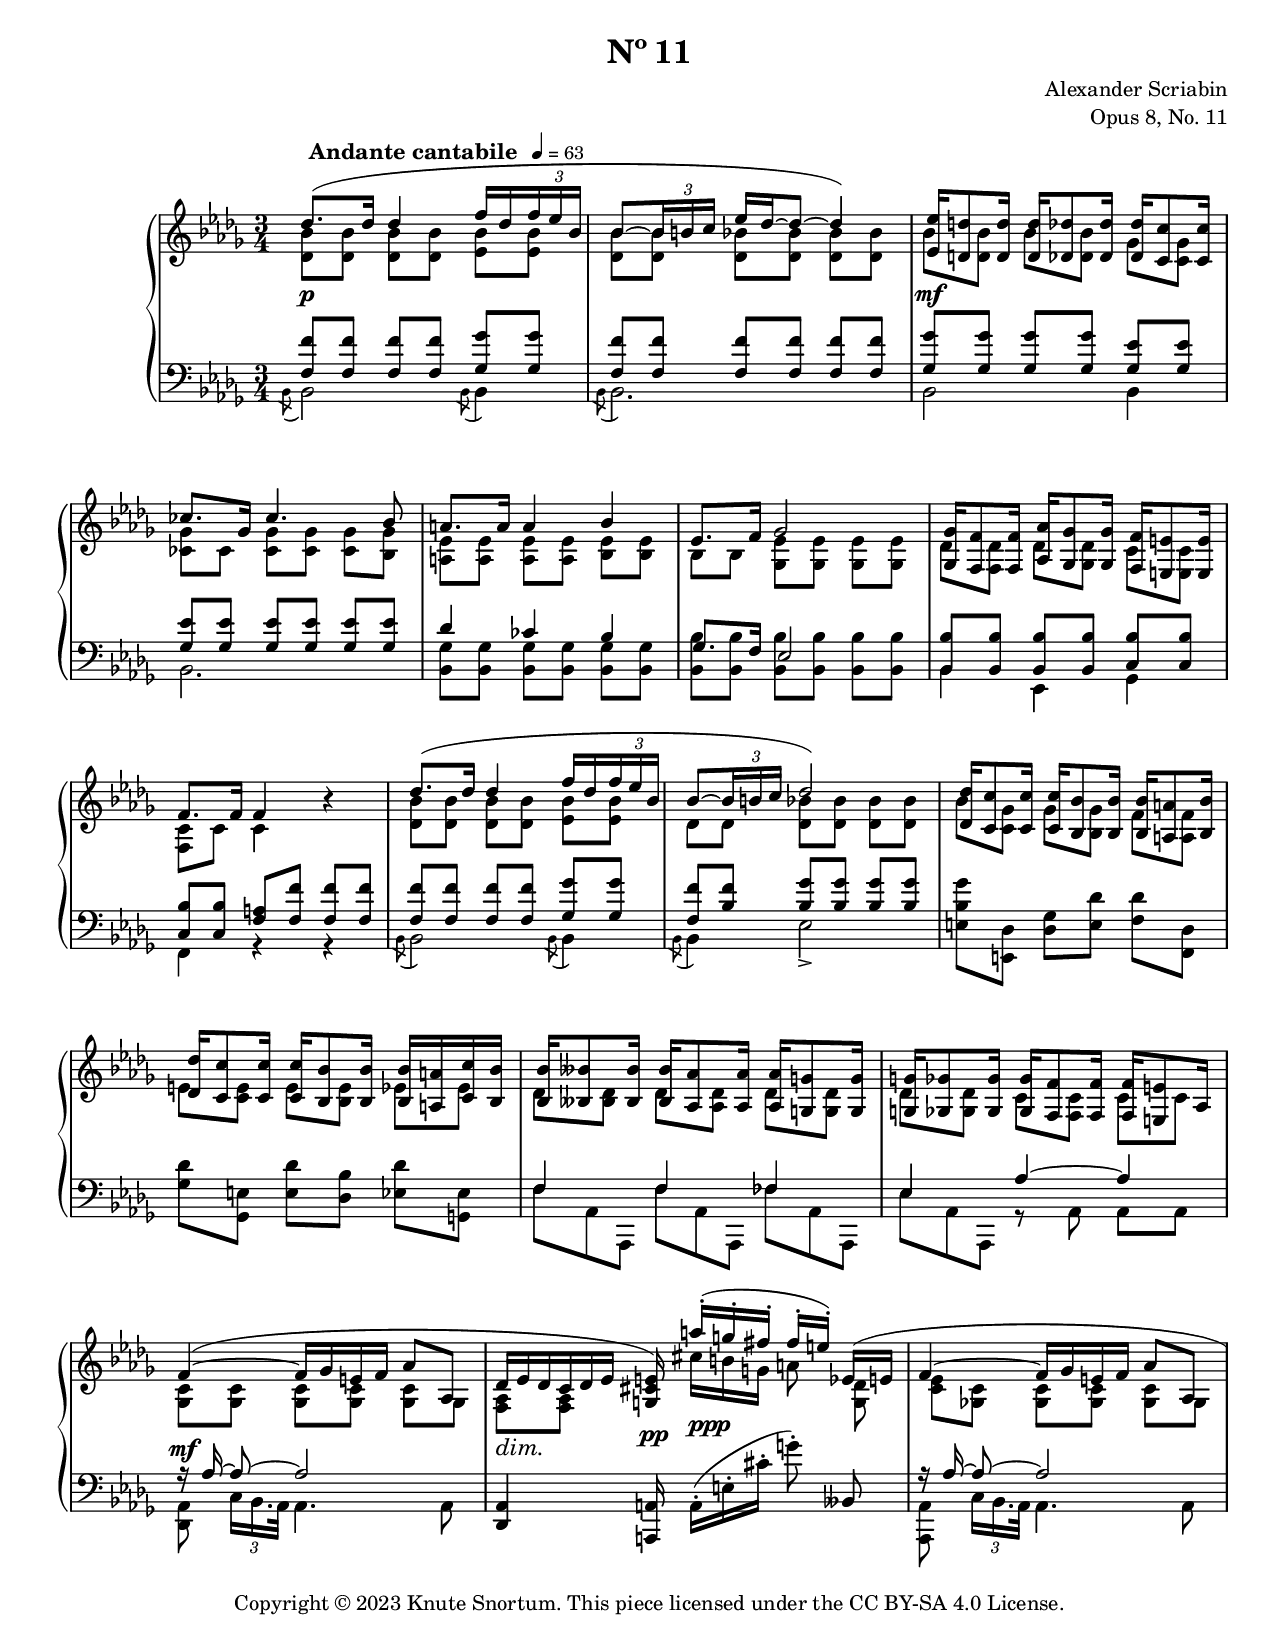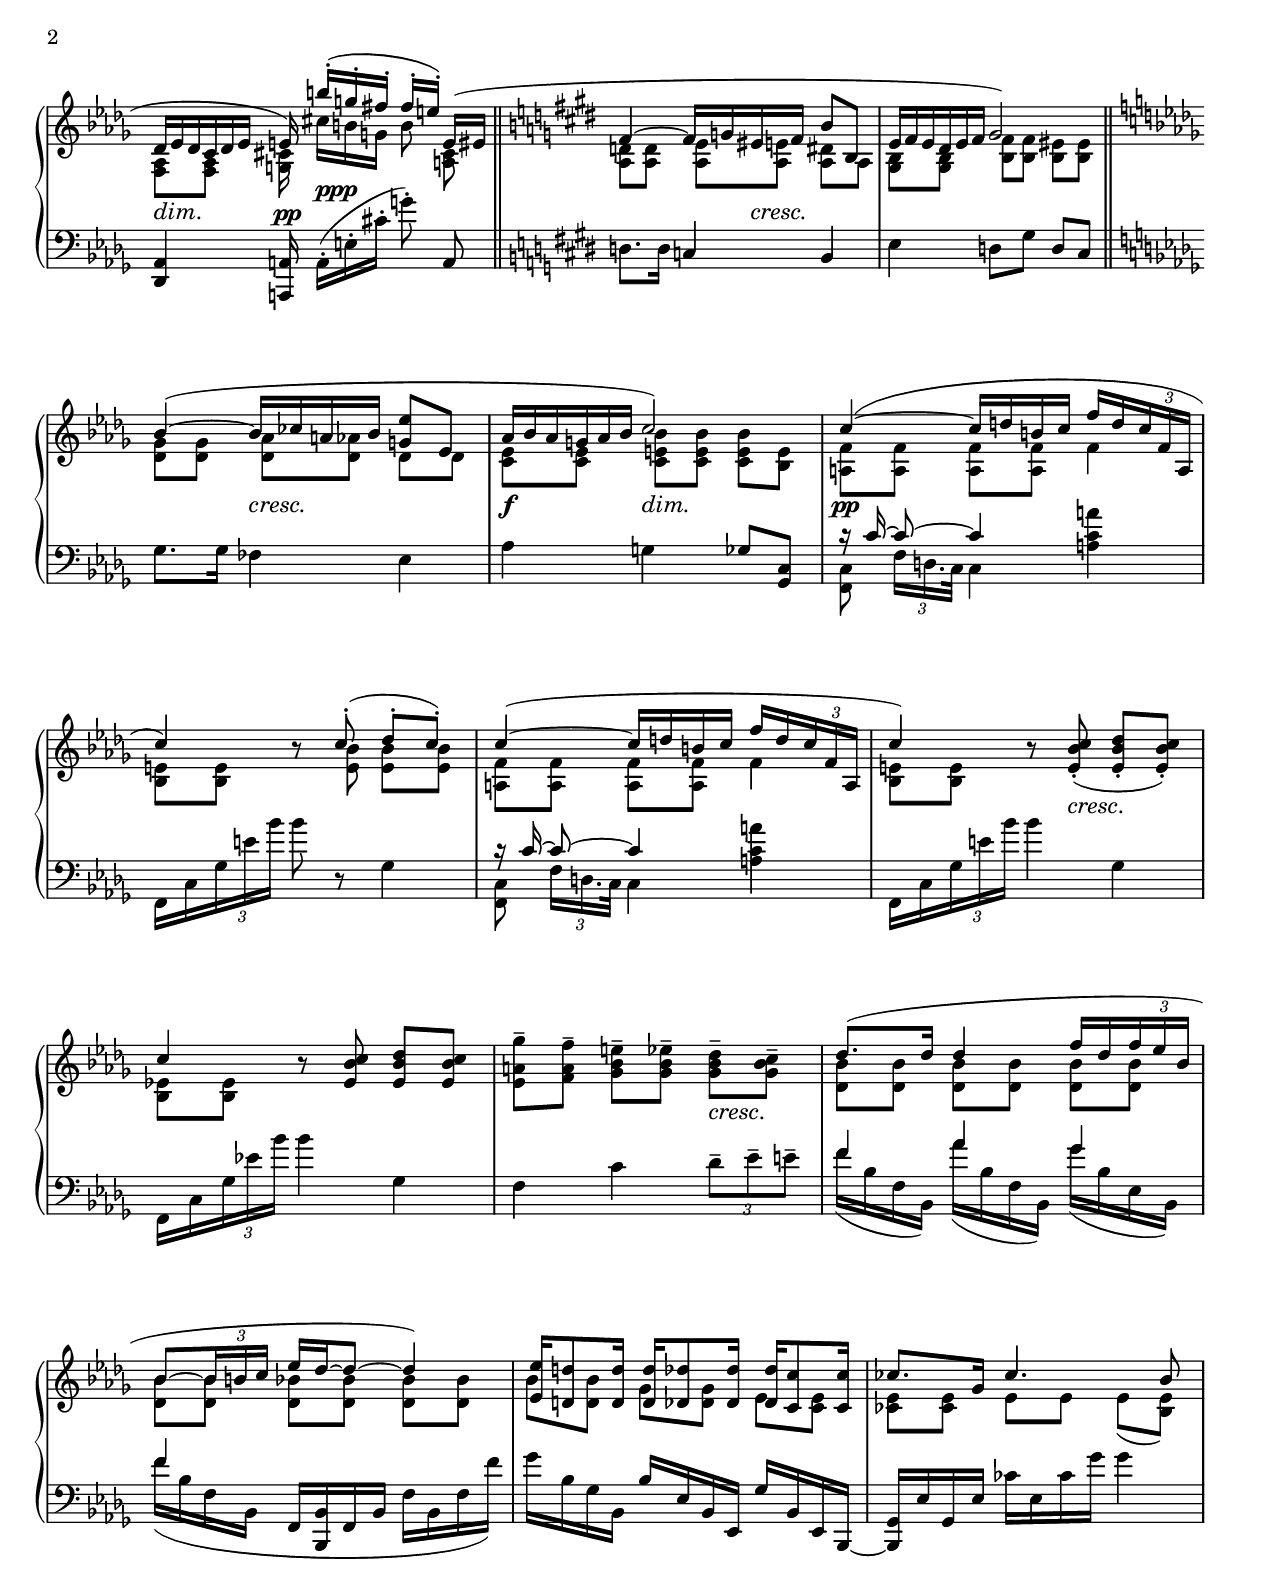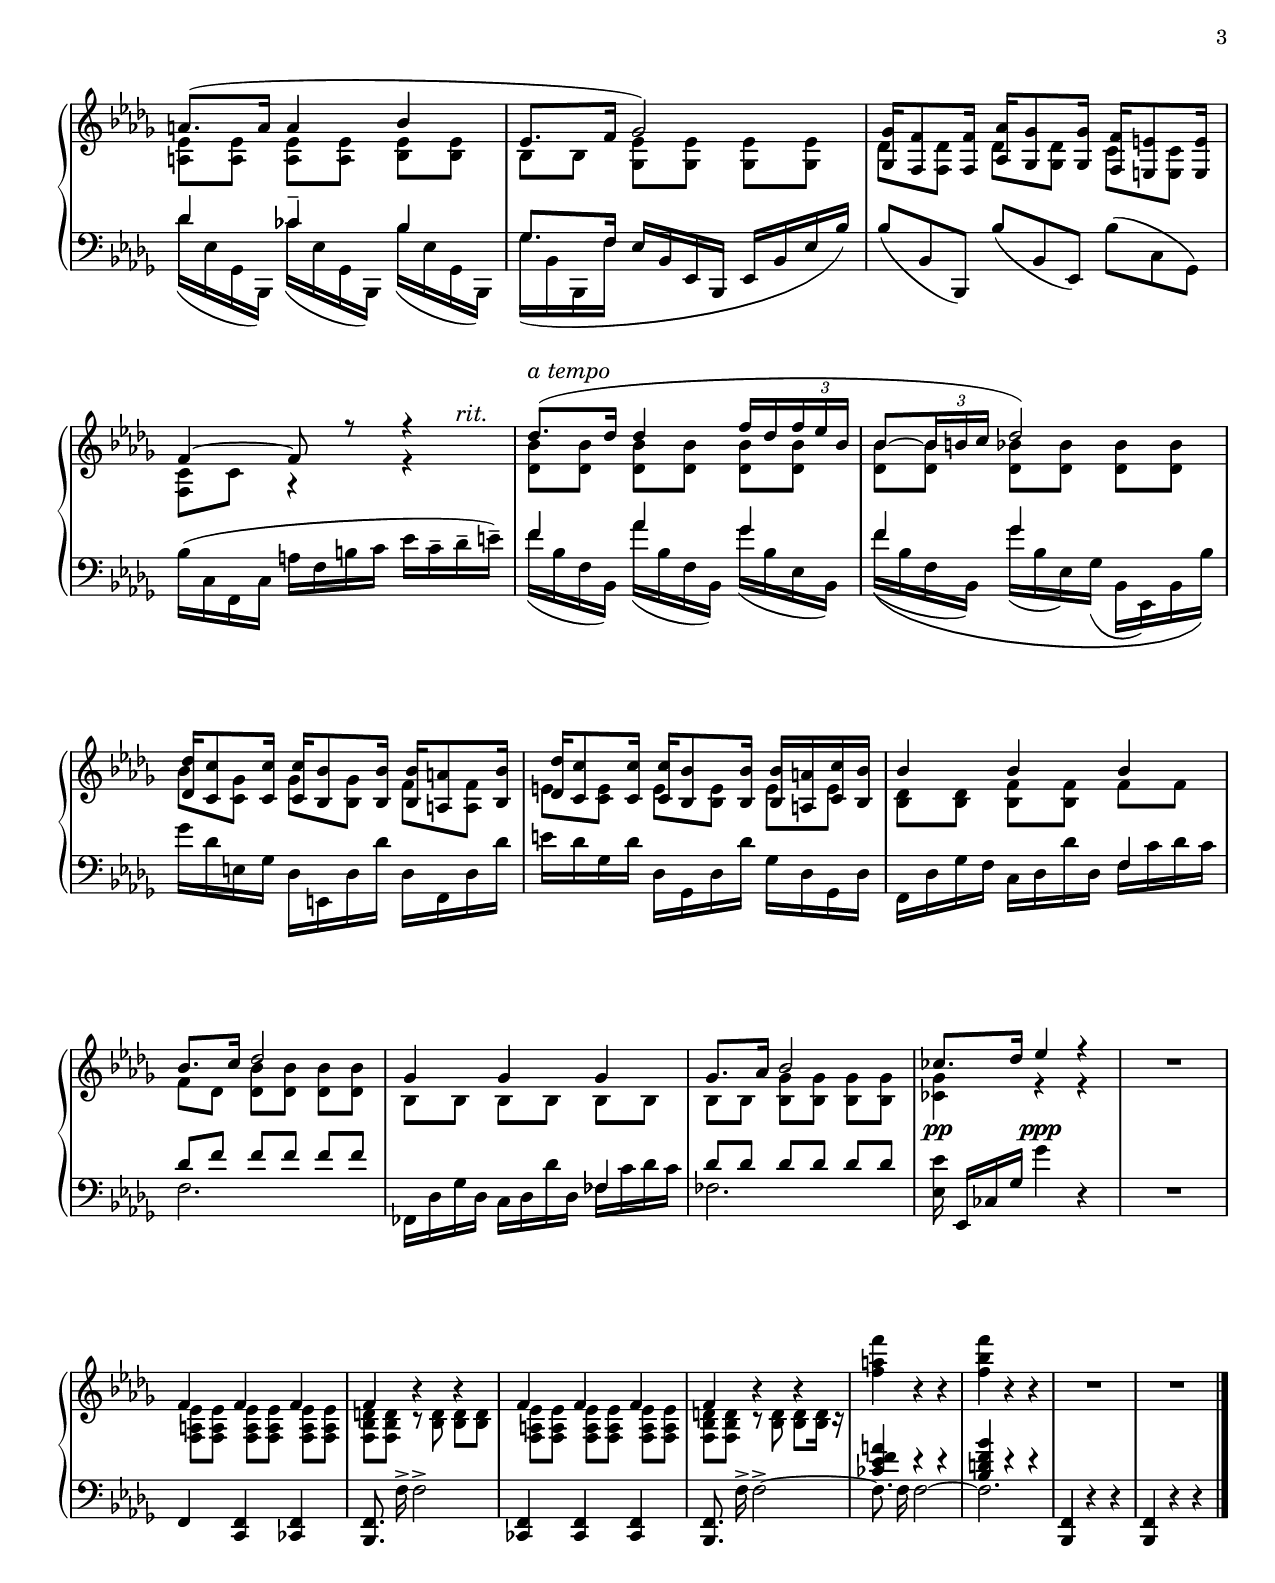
\version "2.24.0"

\include "includes/header-paper.ily"
%...+....1....+....2....+....3....+....4....+....5....+....6....+....7....+....

\version "2.24.0"
\language "english"

\include "global-variables.ily"

%%% Positions and shapes %%%

slurShapeA = \shape #'((0 . -1) (0 . 0.5) (0 . 0.5) (0 . -1)) \etc
slurShapeB = \shape #'((0 . 0) (0 . 0.5) (0 . 0.5) (0 . -1)) \etc
slurShapeC = \shape #'((0 . 0) (0 . 0) (0 . 0) (0 . 6)) \etc
slurShapeD = \shape #'((0 . -0.5) (0 . 0.5) (0 . 0.5) (0 . -1.5)) \etc
slurShapeE = \shape #'((0 . 2) (0 . 0) (0 . 0.5) (0 . 0)) \etc

%%% Music %%%

global = {
  \time 3/4
  \key bf \minor
  \set Staff.extraNatural = ##f
  \eighthsInTwos.34
}

rightHandUpper = \relative {
  \omit TupletBracket
  \voiceOne \grace { s8 } df''8.-\slurShapeA ( df16 df4 f16 df 
    \tuplet 3/2 { f ef bf } |
  bf8~ \tuplet 3/2 { bf16 b c } ef df~ df8~ df4) |
  <ef, ef'>16 <d d'>8 q16  q <df df'>8 q16  q <c c'>8 q16 |
  cf'8. gf16 cf4. bf8 |
  a8. a16 a4 bf |
  ef,8. f16 gf2 |
  <gf, gf'>16 <f f'>8 q16  <af af'> <gf gf'>8 q16  <f f'> <e e'>8 q16 |
  f'8. f16 f4 b\rest |
  
  \barNumberCheck 9
  df8.-\slurShapeB ( df16 df4 f16 df \tuplet 3/2 { f ef bf } |
  bf8~ \tuplet 3/2 { bf16 b c } df2) |
  <df, df'>16 <c c'>8 q16  q <bf bf'>8 q16  q <a a'>8 <bf bf'>16 |
  <df df'>16 <c c'>8 q16  q <bf bf'>8 q16  q <a a'> <c c'> <bf bf'> |
  q16 <bff bff'>8 q16  q <af af'>8 q16  q <g g'>8 q16 |
  q16 <gf gf'>8 q16  q <f f'>8 q16  q <e e'>8 af16 |
  f'4~( f16 gf e f  af8 af, |
  \omit TupletNumber
  \tuplet 3/2 { df16 ef df c df ef } <g, cs e>16)\noBeam a''-.( g-. fs-.
    fs-.[ e-.])  ef,( e |
    
  \barNumberCheck 17
  f4~ f16 gf e f  af8 af, |
  \tuplet 3/2 { df16 ef df c df ef } e)\noBeam b''-.( g-. fs-.  fs-.[ e-.])
    e,( es |
  \bar "||"
  \key e \major
  fs4~ fs16 g es fs b8 b, |
  \tuplet 3/2 { e16 fs e ds e fs } gs2) |
  \bar "||"
  \key bf \minor
  bf4~( bf16 cf a bf <g ef'>8 ef |
  \tuplet 3/2 { af16 bf af g af bf } c2) |
  \undo \omit TupletNumber
  c4~( c16 d b c  f d \tuplet 3/2 { c f, a, } |
  c'4) b8\rest c-.( df-. c-.) |
  
  \barNumberCheck 25
  c4~( c16 d b c  f d \tuplet 3/2 { c f, a, } |
  c'4) \oneVoice r8 <e, bf' c>-.( <e bf' df>-. <e bf' c>-.) |
  \voiceOne c'4 \oneVoice r8 <ef, bf' c> <ef bf' df> <ef bf' c> |
  <ef a gf'>8-- <f a f'>-- <gf bf e>-- <gf bf ef>-- <gf bf df>-- <gf bf c>-- |
  \voiceOne df'8.( df16 df4  f16 df \tuplet 3/2 { f ef bf } |
  bf8~ \tuplet 3/2 { bf16 b c }  ef df~ df8~ df4) |
  <ef, ef'>16 <d d'>8 q16  q <df df'>8 q16  q <c c'>8 q16 |
  cf'8. gf16 cf4. bf8 |
  
  \barNumberCheck 33
  %% slur: SrcB
  a8.( a16 a4 bf |
  ef,8. f16 gf2) |
  <gf, gf'>16 <f f'>8 q16  <af af'>16 <gf gf'>8 q16  <f f'>16 <e e'>8 q16 |
  f'4~ f8 r \after 8 ^\rit r4 |
  df'8.-\slurShapeD (^\aTempo df16 df4  f16 df \tuplet 3/2 { f ef bf } |
  bf8~ \tuplet 3/2 { bf16 b c } df2) |
  <df, df'>16 <c c'>8 q16  q <bf bf'>8 q16  q <a a'>8 <bf bf'>16 |
  <df df'>16 <c c'>8 q16  q <bf bf'>8 q16  q <a a'> <c c'> <bf bf'> |
  
  \barNumberCheck 41
  bf'4 bf bf |
  bf8. c16 df2 |
  gf,4 gf gf |
  gf8. af16 bf2 |
  cf8. df16 ef4 r |
  \oneVoice R2. |
  \voiceOne f,4 f f |
  f4 b\rest b\rest |
  
  \barNumberCheck 49
  f4 f f |
  f4 b\rest b\rest |
  \oneVoice <f' a f'>4 r r |
  <f bf f'>4 r r |
  R2. * 2 |
  \bar "|."
}

rightHandLower = \relative {
  \voiceTwo \grace { s8 } <df' bf'>8 q q q <ef bf'> q |
  <df bf'>8 q q q q q |
  bf'8 <d, bf'> bf' <df, bf'> gf <c, gf'> |
  <cf gf'>8 cf <cf gf'> q q <bf gf'> |
  <a ef'>8 q q q <bf ef> q |
  bf8 bf <gf ef'> q q q |
  df'8 <f, df'> df' <gf, df'> c <e, c'> |
  <f c'>8 c' c4 s4 |
  
  \barNumberCheck 9
  <df bf'>8 q q q <ef bf'> q |
  df8 df <df bf'> q q q |
  bf'8 <c, gf'> gf' <bf, gf'> f' <a, f'> |
  e'8 <c e> e <bf e> ef ef |
  df8 <bff df> df <af df> df <g, df'> |
  df'8 <gf, df'> c <f, c'> c' c |
  <gf c>8 q q q q gf |
  <f af>8 q s16 cs'' b g  a8\noBeam <g, df'>8 |
  
  \barNumberCheck 17
  <c ef>8 <gf! c> q q q gf |
  <f af>8 q <g cs>16\noBeam cs' b g  b8\noBeam <a, cs> |
  \key e \major
  %% Create enough space for the e sharp and natural accidentals
  <a d>8 q <a e'>[ s64 <a e'!>8 * 7/8] <a ds>8 a |
  <gs b>8 q <b fs'> q <b es> q |
  \key bf \minor 
  %% Same as measure 19 above
  <df gf>8 q <df af'>[ s64 <df af'!>8 * 7/8] df8 df |
  <c ef>8 q <c e bf'> q q <bf e> |
  <a f'>8 q q q f'4 |
  <bf, e>8 q s <e bf'> q q |
  
  \barNumberCheck 25
  <a, f'>8 q q q f'4 |
  <bf, e>8 q s2 |
  <bf ef!>8 q s2 |
  s2. |
  <df bf'>8 q q q q q |
  q8 q q q q q |
  bf'8 <d, bf'> gf <df gf> ef <c ef> |
  <cf ef>8 q ef ef ef( <bf ef>) |
  
  \barNumberCheck 33
  <a ef'>8 q q q <bf ef> q |
  bf8 bf <gf ef'> q q q |
  df'8 <f, df'> df' <gf, df'> c <e, c'> |
  <f c'>8 c' r4 r |
  <df bf'>8 q q q q q |
  q8 q q q q q |
  bf'8 <c, gf'> gf' <bf, gf'> f' <a, f'> |
  e'8 <c e> e <bf e> e e |
  
  \barNumberCheck 41
  <bf df>8 q <bf f'> q f' f |
  f8 df <df bf'> q q q |
  bf8 bf bf bf bf bf |
  bf8 bf <bf gf'> q q q |
  <cf gf'>4 r r |
  s2. |
  <f, a ef'>8 q q q q q |
  <f bf d>8 q c'\rest <bf d> q q |
  
  \barNumberCheck 49
  <f a ef'>8 q q q q q |
  <f bf d>8 q c'\rest <bf d> q q16 c\rest |
  s2. * 4 |
}

rightHand = {
  \global
  <<
    \new Voice \rightHandUpper
    \new Voice \rightHandLower
  >>
}

leftHandUpper = \relative {
  \voiceThree \grace { s8 } <f f'>8 q q q <gf gf'> q |
  <f f'>8 q q q q q |
  <gf gf'>8 q q q <gf ef'> q |
  <gf ef'>8 q q q q q |
  df'4 cf bf |
  gf8. f16 ef2 |
  <bf bf'>8 q q q <c bf'> q |
  q8 q <f a> <f f'> q q |
  
  \barNumberCheck 9
  <f f'>8 q q q <gf gf'> q |
  <f f'>8 <bf f'> <bf gf'> q q q |
  s2. * 2 |
  f4 f ff |
  ef4 af~ af |
  r16 af~\noBeam af8~\noBeam af2 |
  s2. |
  
  \barNumberCheck 17
  r16 af~\noBeam af8~\noBeam af2 |
  s2. |
  % key of e major
  s2. * 2 |
  % key of bf minor
  s2. * 2 |
  r16 c~\noBeam c8~\noBeam c4 s4 |
  s2. |
  
  \barNumberCheck 25
  r16 c~\noBeam c8~\noBeam c4 s4 |
  s2. * 3 |
  f4 af gf |
  f4 s2 |
  s2. * 2 |
  
  \barNumberCheck 33
  df4 cf-- bf |
  gf8. f16 s2 |
  s2. * 2 |
  f'4 af gf |
  f4 gf s |
  s2. * 2 |
  
  \barNumberCheck 41
  s2 f,4 |
  df'8 f f f f f |
  s2 ff,4 |
  df'8 df df df df df |
  s2. * 4 |
  
  \barNumberCheck 49
  s2. * 2 |
  <cf ef f a>4 r r |
  <bf d f bf>4 r r |
  s2. * 2 |
}

leftHandLower = \relative {
  \voiceFour \acciaccatura { bf,8 } bf2 \acciaccatura { bf8 } bf4 |
  \acciaccatura { bf8 } bf2. |
  bf2 bf4 |
  bf2. |
  <bf gf'>8 q q q q q |
  <bf bf'>8 q q q q q |
  bf4 ef, gf |
  f4 r r |
  
  \barNumberCheck 9
  \acciaccatura { bf8 } bf2 \acciaccatura { bf8 } bf4 |
  \acciaccatura { bf8 } bf4 ef2-> |
  \oneVoice <e bf' gf'>8 <e, df'> <df' gf> <e df'> <f df'> <f, df'> |
  <gf' df'> <gf, e'> <e' df'> <df bf'> <ef df'> <g, ef'> |
  \tupletOff
  \voiceFour \tuplet 3/2 { f'8 af, af,  f'' af, af,  ff'' af, af, } |
  \tuplet 3/2 { ef''8 af, af, } r af' af af |
  \undo \omit TupletNumber
  <df, af'>8\noBeam \tuplet 3/2 { c'16 bf16. af32 } af4. af8 |
  \oneVoice <df, af'>4 <a a'>16\noBeam a'-.( e'-. cs'-.  g'8-.)\noBeam bff,, |
  
  \barNumberCheck 17
  \voiceFour <af, af'>8\noBeam \tuplet 3/2 { c'16 bf16. af32 } af4. af8 |
  \oneVoice <df, af'>4 <a a'>16\noBeam a'-.( e'-. cs'-.  g'8-.)\noBeam a,, |
  \key e \major
  d8. d16 c4 b |
  e4 d8 gs d cs |
  \key bf \minor 
  gf'8. gf16 ff4 ef |
  af4 g gf8 <gf, c> |
  \voiceFour <f c'>8\noBeam \tuplet 3/2 { f'16 d16. c32 } c4 
    \oneVoice <a' c a'> |
  f,16 c' \tuplet 3/2 { gf' e' bf' } bf8 r gf,4 |
  
  \barNumberCheck 25
  \voiceFour <f, c'>8\noBeam \tuplet 3/2 { f'16 d16. c32 } c4 
    \oneVoice <a' c a'> |
  f,16 c' \tuplet 3/2 { gf' e' bf' } bf4 gf, |
  f,16 c' \tuplet 3/2 { gf' ef'! bf' } bf4 gf, |
  f4 c' \tuplet 3/2 { df8-- ef-- e-- } |
  \voiceFour f16( bf, f bf,)  af''( bf, f bf,)  gf''( bf, ef, bf) | 
  f''16( bf, f bf,  \oneVoice f <bf, bf'> f' bf  f' bf, f' f') |
  gf16 bf, gf bf,  bf' ef, bf ef,  gf' bf, ef, bf~ |
  <bf gf'>16 ef' gf, ef'  cf' ef, cf' gf'  gf4 |
  
  \barNumberCheck 33
  \voiceFour df16( ef, gf, bf,)  cf''( ef, gf, bf,)  bf''( ef, gf, bf,) |
  gf''16-\slurShapeC ( bf, bf, f''  \oneVoice ef bf ef, bf  ef bf' ef bf') |
  \omit TupletNumber
  \tuplet 3/2 { bf8( bf, bf,)  bf''( bf, ef,)  bf''( c, gf) } |
  \stemDown bf'16( c, f, c'  a' f b c  ef c-- df-- e--) |
  \voiceFour f16( bf, f bf,)  af''( bf, f bf,)  gf''( bf, ef, bf) |
  f''16\(( bf, f bf,)  gf''( bf, ef,) gf-\slurShapeE (  bf, ef,) bf' bf'\)
  gf'16 df e, gf  df e, df' df'  df, f, df' df' |
  e16 df gf, df'  df, gf, df' df'  gf, df gf, df' |
  
  \barNumberCheck 41
  f,16 df' gf f  c df df' df,  f c' df c |
  f,2. |
  ff,16 df' gf df  c df df' df,  ff c' df c |
  ff,2. |
  \oneVoice <ef ef'>16\noBeam ef, cf' gf' gf'4 r |
  R2. |
  f,,4 <c f> <cf f> |
  <bf f'>8.\noBeam f''16-> f2-> |
  
  \barNumberCheck 49
  <cf, f>4 q q |
  <bf f'>8.\noBeam f''16-> f2->~ |
  f8.\noBeam f16 f2~ |
  f2. |
  <bf,, f'>4 r r |
  q r r |
}

leftHand = {
  \global
  \clef bass
  \mergeDifferentlyDottedOn
  <<
    \new Voice \leftHandUpper
    \new Voice \leftHandLower
  >>
}

dynamics = {
  \override DynamicTextSpanner.style = #'none
  s2.\p |
  s2. |
  s2.\mf |
  s2. * 5 |
  
  \barNumberCheck 9
  s2. * 6 |
  s2.\mf |
  s4\dim s16-\tweak Y-offset 1 \pp s8.-\tweak Y-offset 2 -\tweak X-offset 0 
    \ppp s8 \tag layout { s } \tag midi { s\mf } |
  
  \barNumberCheck 17
  s2. |
  s4\dim s16\pp s8.-\tweak Y-offset 2 -\tweak X-offset 0 \ppp s4 |
  % key of e major
  s4. s\cresc |
  s2. |
  % key of bf major
  s4 s2\cresc |
  s4\f s2\dim |
  s2.\pp |
  s2. |
  
  \barNumberCheck 25
  s2. |
  s4. s\cresc |
  s2. |
  s2 s4\cresc |
  s2. * 4 |
  
  \barNumberCheck 33
  s2. * 8 |
  
  \barNumberCheck 41
  s2. * 4 |
  s4\pp s2\ppp |
}

tempi = {
  \set Score.tempoHideNote = ##t
  \textMark \markup \tempo-markup "Andante cantabile" #2 #0 63
  \tempo 4 = 63
  s2. * 8 |
  
  \barNumberCheck 9
  s2. * 8 |
  
  \barNumberCheck 17
  s2. * 8 |
  
  \barNumberCheck 25
  s2. * 8 |
  
  \barNumberCheck 33
  s2. * 3
  s2 \tempo 4 = 58 s4 |
  \tempo 4 = 63
}

forceBreaks = {
  s2. * 3 \break
  s2. * 4 \break
  s2. * 4 \break
  s2. * 3 \break
  s2. * 3 \pageBreak
  
  s2. * 3 \break
  s2. * 3 \break
  s2. * 3 \break
  s2. * 3 \break
  s2. * 3 \pageBreak
  
  s2. * 3 \break
  s2. * 3 \break
  s2. * 3 \break
  s2. * 5 \break
}

etudeElevenNotes =
\score {
  \header {
    title = \markup { Nº 11 }
    composer = "Alexander Scriabin"
    opus = "Opus 8, No. 11"
  }
  \keepWithTag layout  
  \new PianoStaff <<
    \new Staff = "upper" \rightHand
    \new Dynamics \dynamics
    \new Staff = "lower" \leftHand
    \new Dynamics \tempi
    \new Devnull \forceBreaks
  >>
  \layout {}
}

%% The articulate script can't deal with a leading grace note
% \include "articulate.ly"

etudeElevenMidi =
\book {
  \bookOutputName "etude-op8-no11"
  \score {
    \keepWithTag midi
    % \articulate <<
    <<
      \new Staff = "upper" << \rightHand \dynamics \tempi >>
      \new Staff = "lower" << \leftHand \dynamics \tempi >>
    >>
    \midi {}
  }
}


\etudeElevenNotes
\etudeElevenMidi